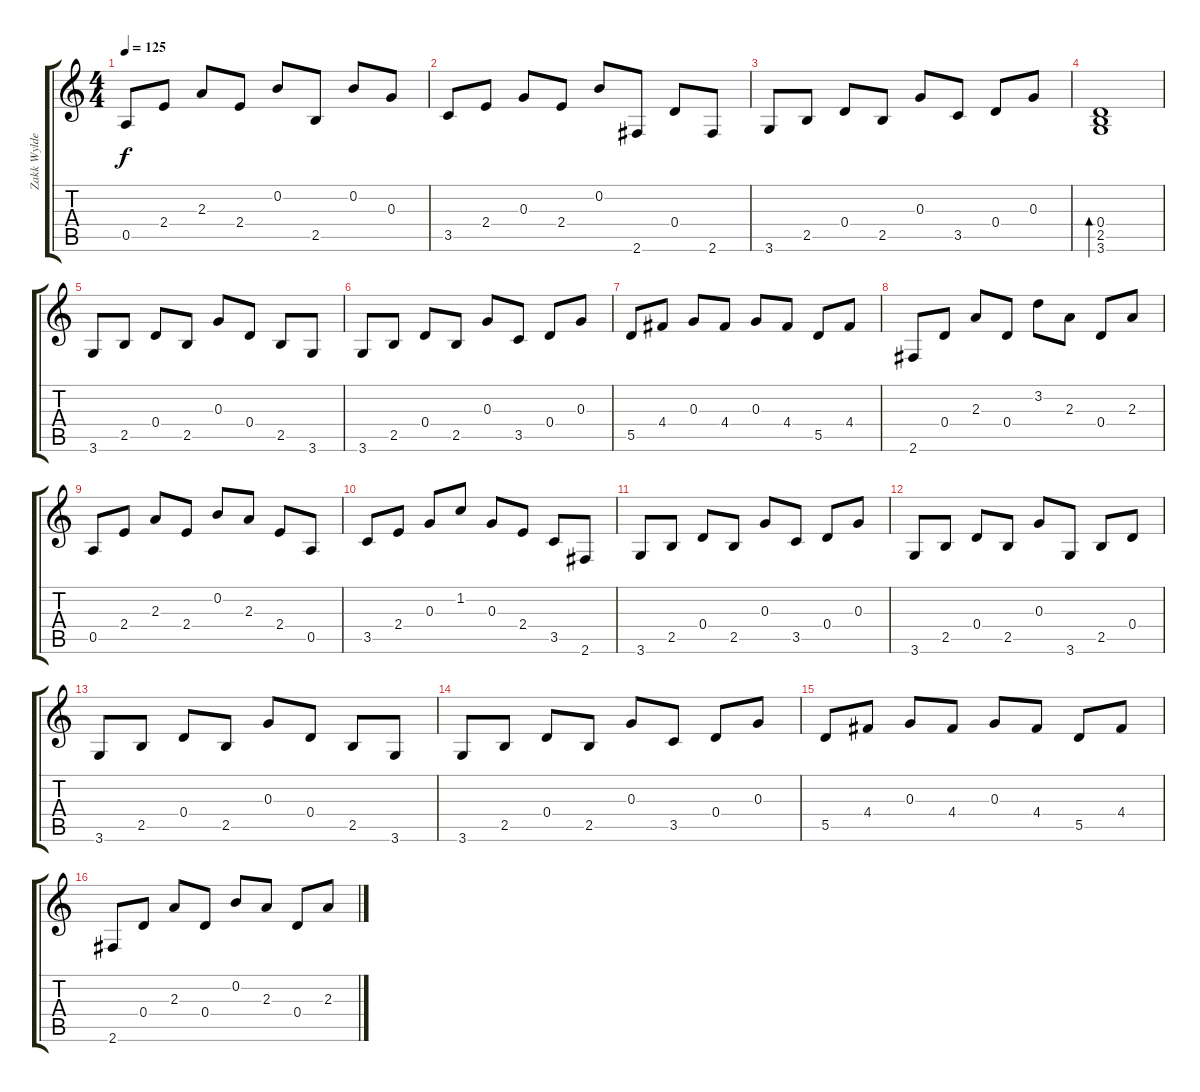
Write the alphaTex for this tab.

\track ("Zakk Wylde" "Zakk Wylde") {instrument acousticguitarsteel}
\staff {score tabs}
\tuning (E4 B3 G3 D3 A2 E2) {hide}
\ts (4 4)
\tempo 125
\clef g2
\ks c
0.5.8{dy f} 2.4.8 2.3.8 2.4.8 0.2.8 2.5.8 0.2.8 0.3.8 |
3.5.8 2.4.8 0.3.8 2.4.8 0.2.8 2.6.8 0.4.8 2.6.8 |
3.6.8 2.5.8 0.4.8 2.5.8 0.3.8 3.5.8 0.4.8 0.3.8 |
(0.4 2.5 3.6).1{bd 240} |
3.6.8 2.5.8 0.4.8 2.5.8 0.3.8 0.4.8 2.5.8 3.6.8 |
3.6.8 2.5.8 0.4.8 2.5.8 0.3.8 3.5.8 0.4.8 0.3.8 |
5.5.8 4.4.8 0.3.8 4.4.8 0.3.8 4.4.8 5.5.8 4.4.8 |
2.6.8 0.4.8 2.3.8 0.4.8 3.2.8 2.3.8 0.4.8 2.3.8 |
0.5.8 2.4.8 2.3.8 2.4.8 0.2.8 2.3.8 2.4.8 0.5.8 |
3.5.8 2.4.8 0.3.8 1.2.8 0.3.8 2.4.8 3.5.8 2.6.8 |
3.6.8 2.5.8 0.4.8 2.5.8 0.3.8 3.5.8 0.4.8 0.3.8 |
3.6.8 2.5.8 0.4.8 2.5.8 0.3.8 3.6.8 2.5.8 0.4.8 |
3.6.8 2.5.8 0.4.8 2.5.8 0.3.8 0.4.8 2.5.8 3.6.8 |
3.6.8 2.5.8 0.4.8 2.5.8 0.3.8 3.5.8 0.4.8 0.3.8 |
5.5.8 4.4.8 0.3.8 4.4.8 0.3.8 4.4.8 5.5.8 4.4.8 |
2.6.8 0.4.8 2.3.8 0.4.8 0.2.8 2.3.8 0.4.8 2.3.8
